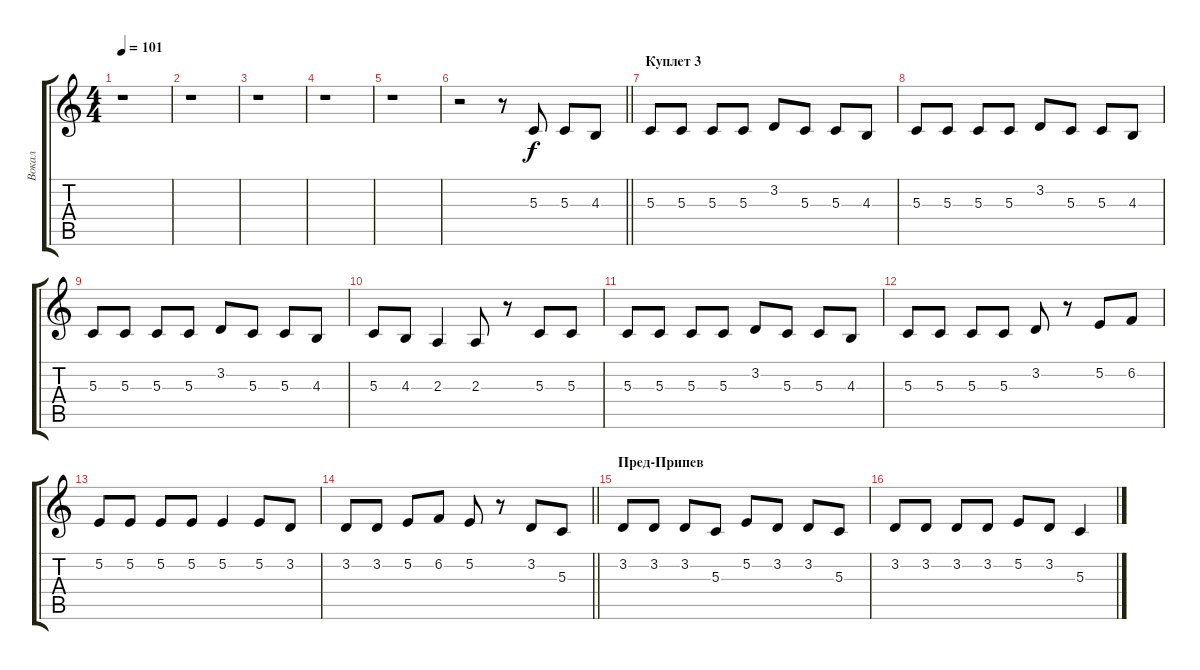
\track ("Вокал" "Вокал") {instrument tenorsax}
\staff {score tabs}
\tuning (E4 B3 G3 D3 A2 E2) {hide}
\ts (4 4)
\tempo 101
\clef g2
\ks c
r.1{dy f} |
r.1 |
r.1 |
r.1 |
r.1 |
\barLineRight lightlight
r.2 r.8 5.3.8 5.3.8 4.3.8 |
\section ("" "Куплет 3")
5.3.8 5.3.8 5.3.8 5.3.8 3.2.8 5.3.8 5.3.8 4.3.8 |
5.3.8 5.3.8 5.3.8 5.3.8 3.2.8 5.3.8 5.3.8 4.3.8 |
5.3.8 5.3.8 5.3.8 5.3.8 3.2.8 5.3.8 5.3.8 4.3.8 |
5.3.8 4.3.8 2.3.4 2.3.8 r.8 5.3.8 5.3.8 |
5.3.8 5.3.8 5.3.8 5.3.8 3.2.8 5.3.8 5.3.8 4.3.8 |
5.3.8 5.3.8 5.3.8 5.3.8 3.2.8 r.8 5.2.8 6.2.8 |
5.2.8 5.2.8 5.2.8 5.2.8 5.2.4 5.2.8 3.2.8 |
\barLineRight lightlight
3.2.8 3.2.8 5.2.8 6.2.8 5.2.8 r.8 3.2.8 5.3.8 |
\section ("" "Пред-Припев")
3.2.8 3.2.8 3.2.8 5.3.8 5.2.8 3.2.8 3.2.8 5.3.8 |
3.2.8 3.2.8 3.2.8 3.2.8 5.2.8 3.2.8 5.3.4
